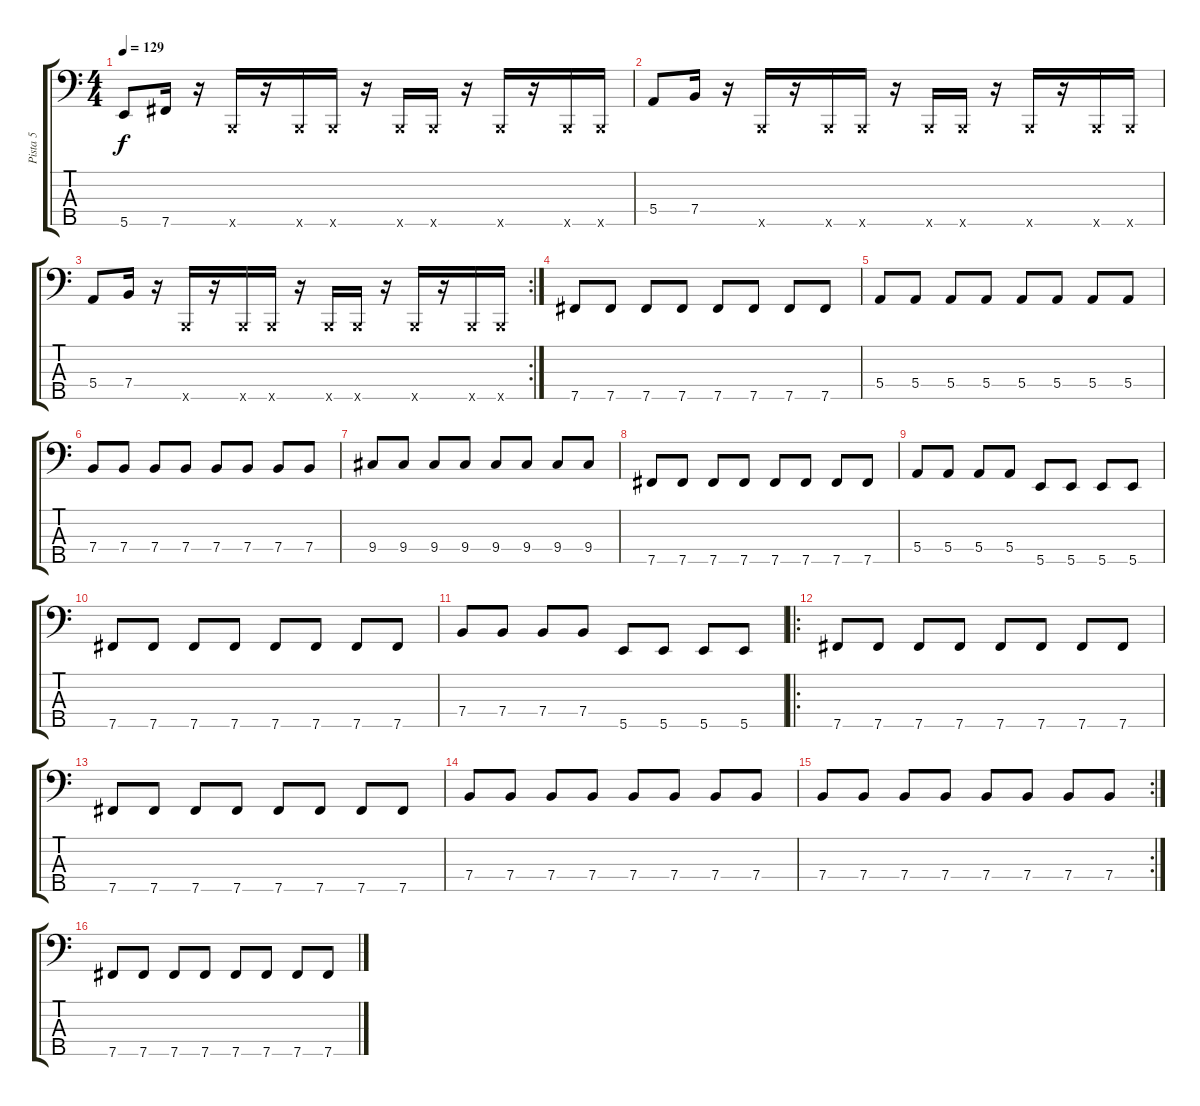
\track ("Pista 5" "Pista 5") {instrument electricbassfinger}
\staff {score tabs}
\tuning (G2 D2 A1 E1 B0) {hide}
\ts (4 4)
\tempo 129
\clef f4
\ks c
5.5.8{dy f} 7.5.16 r.16 0.5{x}.16 r.16 0.5{x}.16 0.5{x}.16 r.16 0.5{x}.16 0.5{x}.16 r.16 0.5{x}.16 r.16 0.5{x}.16 0.5{x}.16 |
5.4.8 7.4.16 r.16 0.5{x}.16 r.16 0.5{x}.16 0.5{x}.16 r.16 0.5{x}.16 0.5{x}.16 r.16 0.5{x}.16 r.16 0.5{x}.16 0.5{x}.16 |
\rc 2
5.4.8 7.4.16 r.16 0.5{x}.16 r.16 0.5{x}.16 0.5{x}.16 r.16 0.5{x}.16 0.5{x}.16 r.16 0.5{x}.16 r.16 0.5{x}.16 0.5{x}.16 |
7.5.8 7.5.8 7.5.8 7.5.8 7.5.8 7.5.8 7.5.8 7.5.8 |
5.4.8 5.4.8 5.4.8 5.4.8 5.4.8 5.4.8 5.4.8 5.4.8 |
7.4.8 7.4.8 7.4.8 7.4.8 7.4.8 7.4.8 7.4.8 7.4.8 |
9.4.8 9.4.8 9.4.8 9.4.8 9.4.8 9.4.8 9.4.8 9.4.8 |
7.5.8 7.5.8 7.5.8 7.5.8 7.5.8 7.5.8 7.5.8 7.5.8 |
5.4.8 5.4.8 5.4.8 5.4.8 5.5.8 5.5.8 5.5.8 5.5.8 |
7.5.8 7.5.8 7.5.8 7.5.8 7.5.8 7.5.8 7.5.8 7.5.8 |
7.4.8 7.4.8 7.4.8 7.4.8 5.5.8 5.5.8 5.5.8 5.5.8 |
\ro
7.5.8 7.5.8 7.5.8 7.5.8 7.5.8 7.5.8 7.5.8 7.5.8 |
7.5.8 7.5.8 7.5.8 7.5.8 7.5.8 7.5.8 7.5.8 7.5.8 |
7.4.8 7.4.8 7.4.8 7.4.8 7.4.8 7.4.8 7.4.8 7.4.8 |
\rc 2
7.4.8 7.4.8 7.4.8 7.4.8 7.4.8 7.4.8 7.4.8 7.4.8 |
7.5.8 7.5.8 7.5.8 7.5.8 7.5.8 7.5.8 7.5.8 7.5.8
